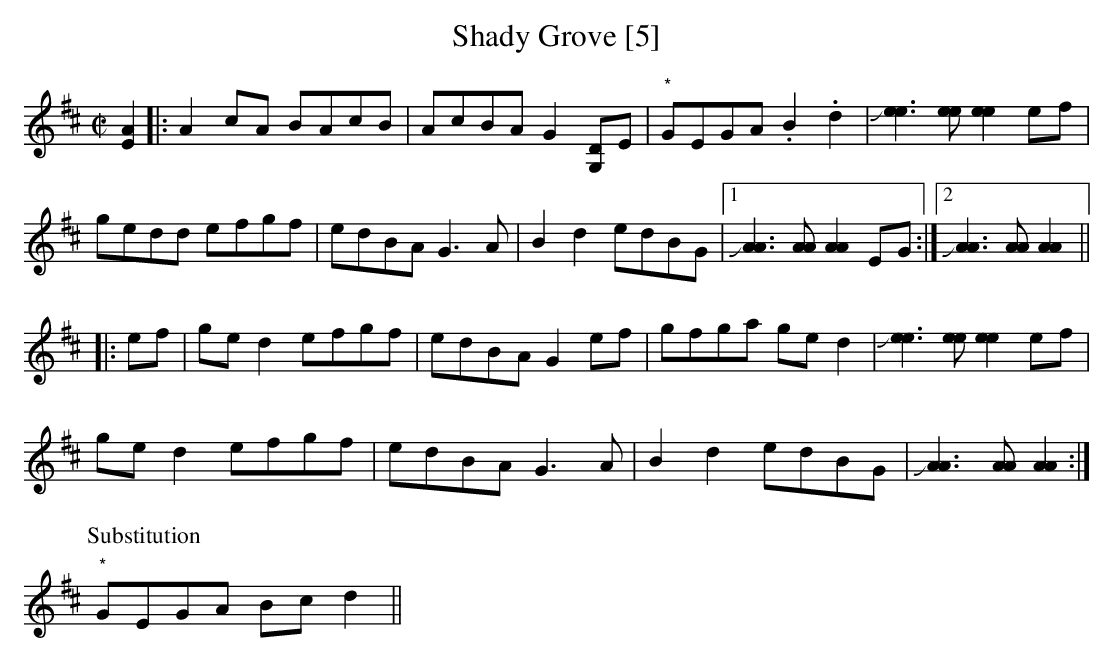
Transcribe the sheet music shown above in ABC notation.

X:1
T:Shady Grove [5]
M:C|
L:1/8
K:Amix
[E2A2]|:A2c-A B-AcB|AcBA G2[G,D]E|"*"GEGA .B2.d2|+slide+[e3e3][ee][e2e2]e-f|
gedd e-fgf|edBA G3A|B2d2 edBG|1+slide+[A3A3][AA] [A2A2]E-G:|2+slide+[A3A3][AA] [A2A2]||
|:ef|ge d2 e-fgf|edB-A G2ef|gfga ged2|+slide+[e3e3][ee][e2e2]e-f|
ge d2 e-fgf|edB-A G3A-|B2d2 edBG|+slide+[A3A3][AA] [A2A2]:|
P:Substitution
"*"GEGA Bc d2||
